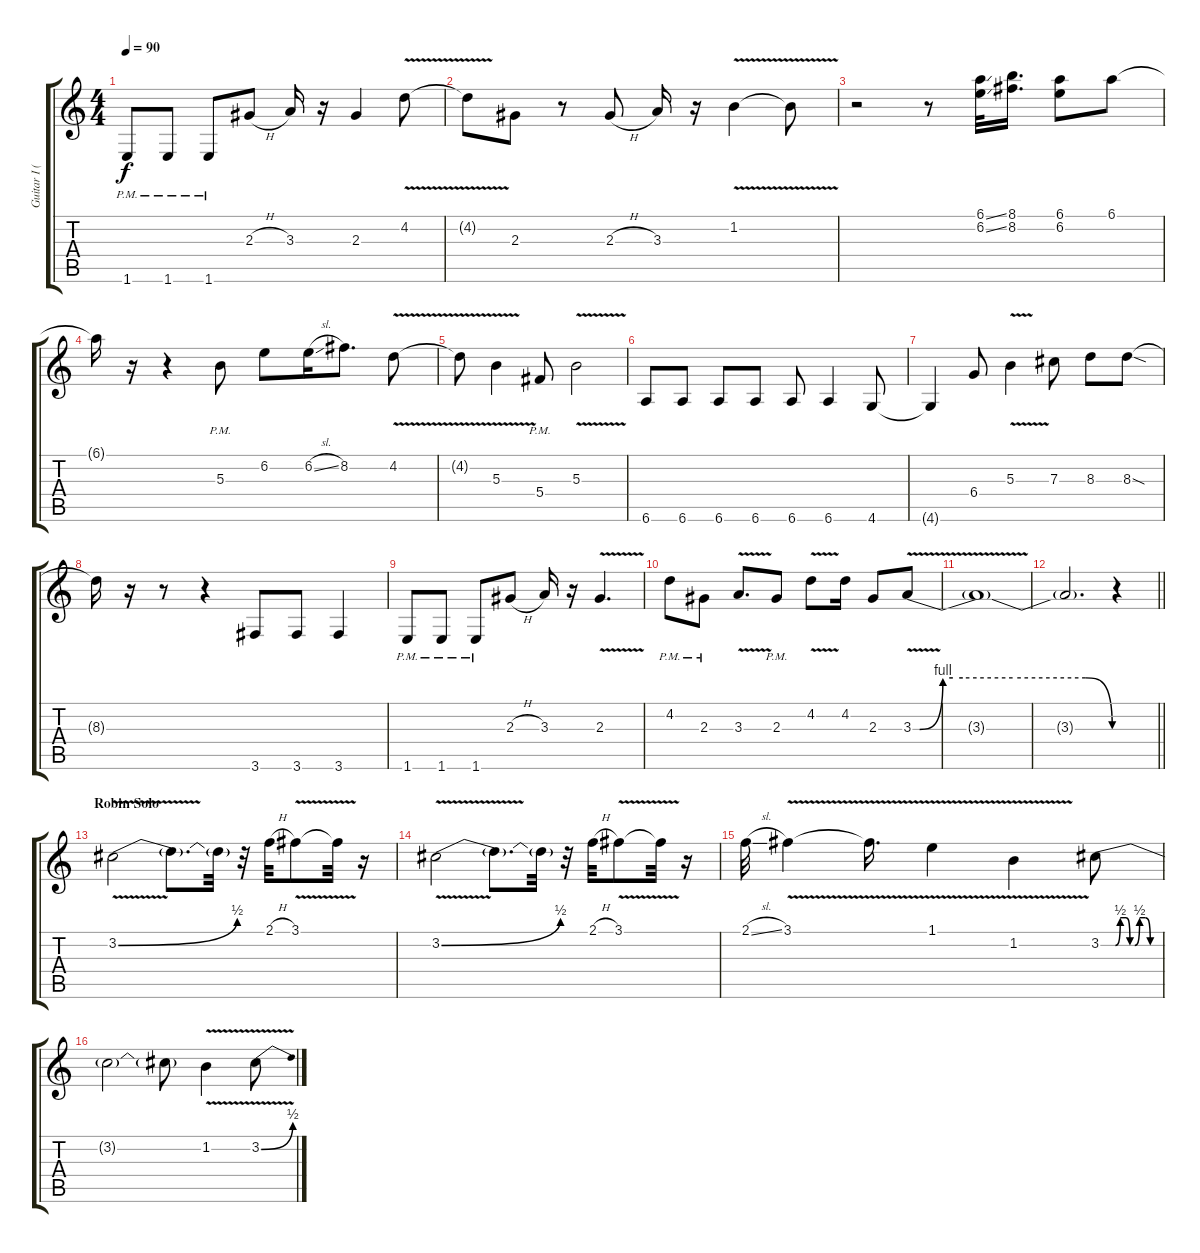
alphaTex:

\track ("Guitar I (Robin Finck)" "Guitar I (") {instrument overdrivenguitar}
\staff {score tabs}
\tuning (Eb4 Bb3 Gb3 Db3 Ab2 Eb2) {hide}
\ts (4 4)
\tempo 90
\clef g2
\ks c
1.6{pm}.8{dy f} 1.6{pm}.8 1.6{pm}.8 2.3{h}.8 3.3.16 r.16 2.3.4 4.2{v}.8 |
4.2{t}.8 2.3.8 r.8 2.3{h}.8 3.3.16 r.16 1.2{v}.4 1.2{t}.8 |
r.2 r.8 (6.1{ss} 6.2{ss}).32 (8.1 8.2).16{d} (6.1 6.2).8 6.1.8 |
6.1{t}.16 r.16 r.4 5.3{pm}.8 6.2.8 6.2{sl}.16 8.2.8{d} 4.2{v}.8 |
4.2{t}.8 5.3{v}.4 5.4{pm}.8 5.3{v}.2 |
6.6.8 6.6.8 6.6.8 6.6.8 6.6.8 6.6.4 4.6.8 |
4.6{t}.4 6.4.8 5.3{v}.4 7.3.8 8.3.8 8.3{sod}.8 |
8.3{t}.16 r.16 r.8 r.4 3.6.8 3.6.8 3.6.4 |
1.6{pm}.8 1.6{pm}.8 1.6{pm}.8 2.3{h}.8 3.3.16 r.16 2.3{v}.4{d} |
4.2{pm}.8 2.3{pm}.8 3.3{v}.8{d} 2.3{pm}.8 4.2{v}.8 4.2.16 2.3.8 3.3{be (custom 0 0 2 0 9 4 12 4 15 4 30 4 52 4 60 0) v}.8 |
3.3{t}.1 |
\barLineRight lightlight
3.3{t}.2{d} r.4 |
\section ("" "Robin Solo")
3.2{be (bend 0 0 60 2) v}.2{volume 16} 3.2{t}.8{d} 3.2{t}.32 r.32 2.1{h}.32 3.1{v}.8 3.1{t}.32 r.16 |
3.2{be (bend 0 0 60 2) v}.2 3.2{t}.8{d} 3.2{t}.32 r.32 2.1{h}.32 3.1{v}.8 3.1{t}.32 r.16 |
2.1{sl}.32 3.1{v}.4 3.1{t}.16{d} 1.1{v}.4 1.2{v}.4 3.2{be (custom 0 0 9 0 12 0 15 0 20 2 26 2 30 0 35 0 40 2 46 2 51 0 55 0 60 0)}.8 |
3.2{t}.2 3.2{t}.8 1.2{v}.4 3.2{be (bend 0 0 60 2) v}.8
